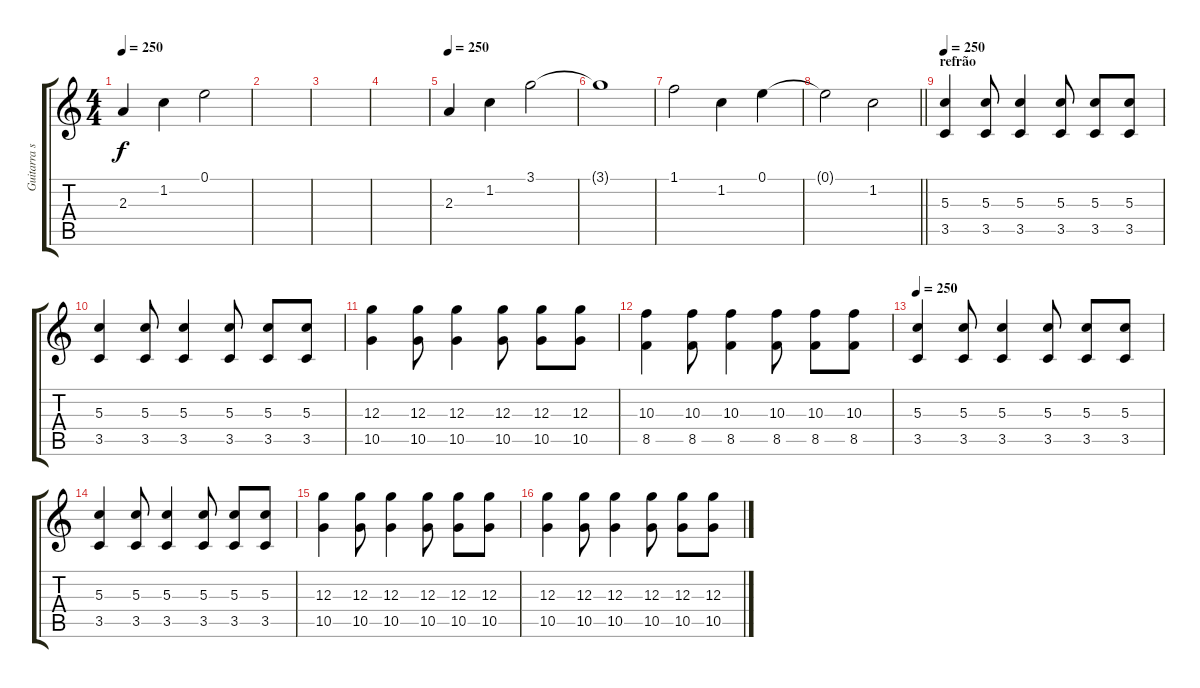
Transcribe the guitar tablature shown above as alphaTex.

\track ("Guitarra solo - Luciano" "Guitarra s") {instrument electricguitarclean}
\staff {score tabs}
\tuning (E4 B3 G3 D3 A2 E2) {hide}
\ts (4 4)
\tempo 250
\clef g2
\ks c
2.3.4{dy f} 1.2.4 0.1.2 |
|
|
|
\tempo 250
2.3.4 1.2.4 3.1.2 |
3.1{t}.1 |
1.1.2 1.2.4 0.1.4 |
\barLineRight lightlight
0.1{t}.2 1.2.2 |
\section ("" "refrão")
\tempo 250
(5.3 3.5).4{instrument distortionguitar} (5.3 3.5).8 (5.3 3.5).4 (5.3 3.5).8 (5.3 3.5).8 (5.3 3.5).8 |
(5.3 3.5).4 (5.3 3.5).8 (5.3 3.5).4 (5.3 3.5).8 (5.3 3.5).8 (5.3 3.5).8 |
(12.3 10.5).4 (12.3 10.5).8 (12.3 10.5).4 (12.3 10.5).8 (12.3 10.5).8 (12.3 10.5).8 |
(10.3 8.5).4 (10.3 8.5).8 (10.3 8.5).4 (10.3 8.5).8 (10.3 8.5).8 (10.3 8.5).8 |
\tempo 250
(5.3 3.5).4{instrument distortionguitar} (5.3 3.5).8 (5.3 3.5).4 (5.3 3.5).8 (5.3 3.5).8 (5.3 3.5).8 |
(5.3 3.5).4 (5.3 3.5).8 (5.3 3.5).4 (5.3 3.5).8 (5.3 3.5).8 (5.3 3.5).8 |
(12.3 10.5).4 (12.3 10.5).8 (12.3 10.5).4 (12.3 10.5).8 (12.3 10.5).8 (12.3 10.5).8 |
(12.3 10.5).4 (12.3 10.5).8 (12.3 10.5).4 (12.3 10.5).8 (12.3 10.5).8 (12.3 10.5).8
